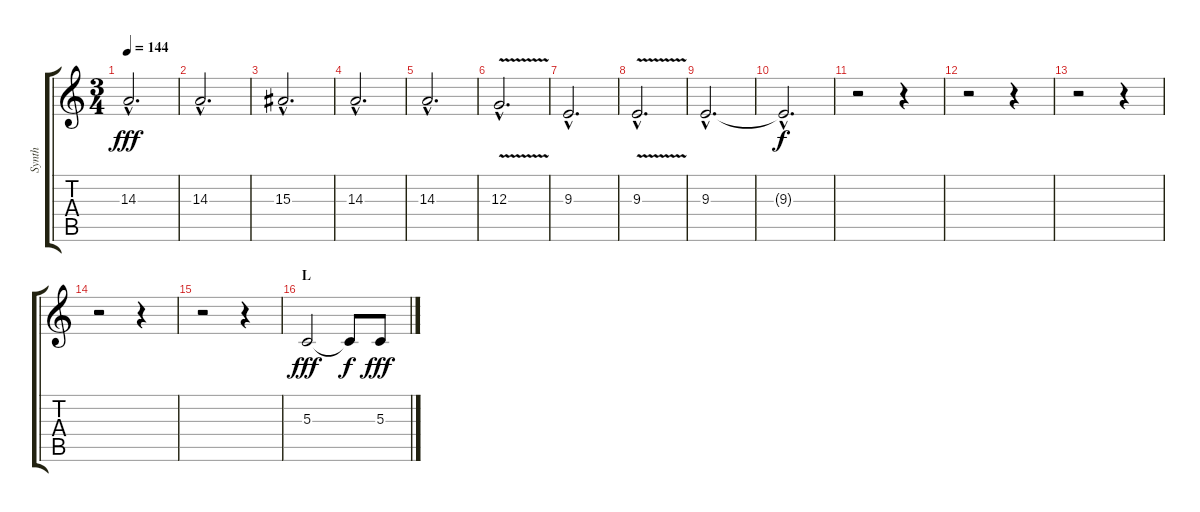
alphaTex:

\track ("Synth" "Synth") {instrument stringensemble1}
\staff {score tabs}
\tuning (E4 B3 G3 D3 A2 E2) {hide}
\ts (3 4)
\tempo 144
\clef g2
\ks c
14.3{hac}.2{d dy fff} |
14.3{hac}.2{d} |
15.3{hac}.2{d} |
14.3{hac}.2{d} |
14.3{hac}.2{d} |
12.3{v hac}.2{d} |
9.3{hac}.2{d} |
9.3{v hac}.2{d} |
9.3{hac}.2{d} |
9.3{hac t}.2{d dy f} |
r.2 r.4 |
r.2 r.4 |
r.2 r.4 |
r.2 r.4 |
r.2 r.4 |
\section ("" "L")
5.3.2{dy fff instrument synthvoice} 5.3{t}.8{dy f} 5.3.8{dy fff}
